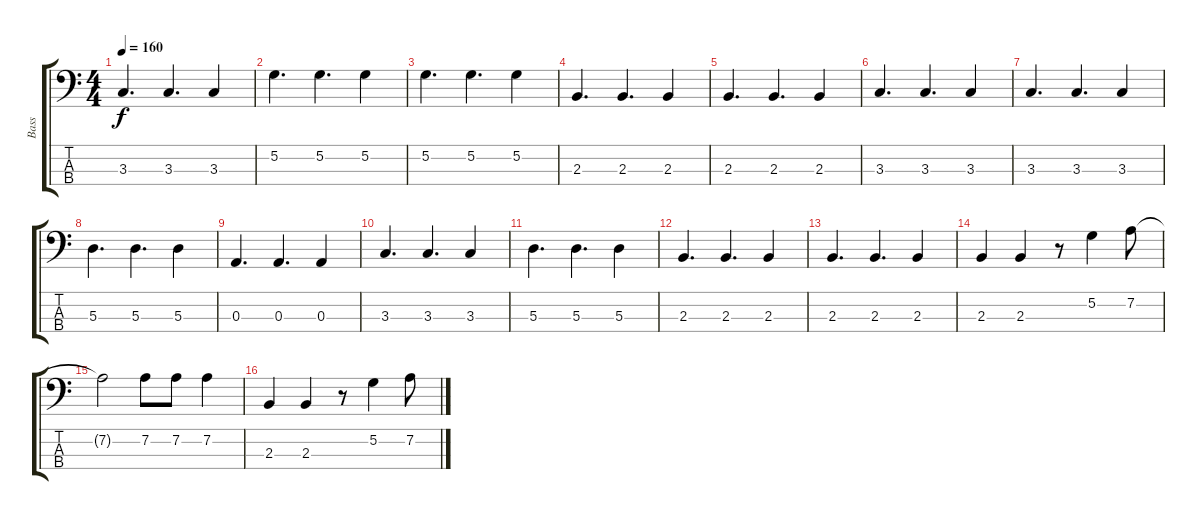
\track ("Bass" "Bass") {instrument electricbassfinger}
\staff {score tabs}
\tuning (G2 D2 A1 E1) {hide}
\ts (4 4)
\tempo 160
\clef f4
\ks c
3.3.4{d dy f} 3.3.4{d} 3.3.4 |
5.2.4{d} 5.2.4{d} 5.2.4 |
5.2.4{d} 5.2.4{d} 5.2.4 |
2.3.4{d} 2.3.4{d} 2.3.4 |
2.3.4{d} 2.3.4{d} 2.3.4 |
3.3.4{d} 3.3.4{d} 3.3.4 |
3.3.4{d} 3.3.4{d} 3.3.4 |
5.3.4{d} 5.3.4{d} 5.3.4 |
0.3.4{d} 0.3.4{d} 0.3.4 |
3.3.4{d} 3.3.4{d} 3.3.4 |
5.3.4{d} 5.3.4{d} 5.3.4 |
2.3.4{d} 2.3.4{d} 2.3.4 |
2.3.4{d} 2.3.4{d} 2.3.4 |
2.3.4 2.3.4 r.8 5.2.4 7.2.8 |
7.2{t}.2 7.2.8 7.2.8 7.2.4 |
2.3.4 2.3.4 r.8 5.2.4 7.2.8
